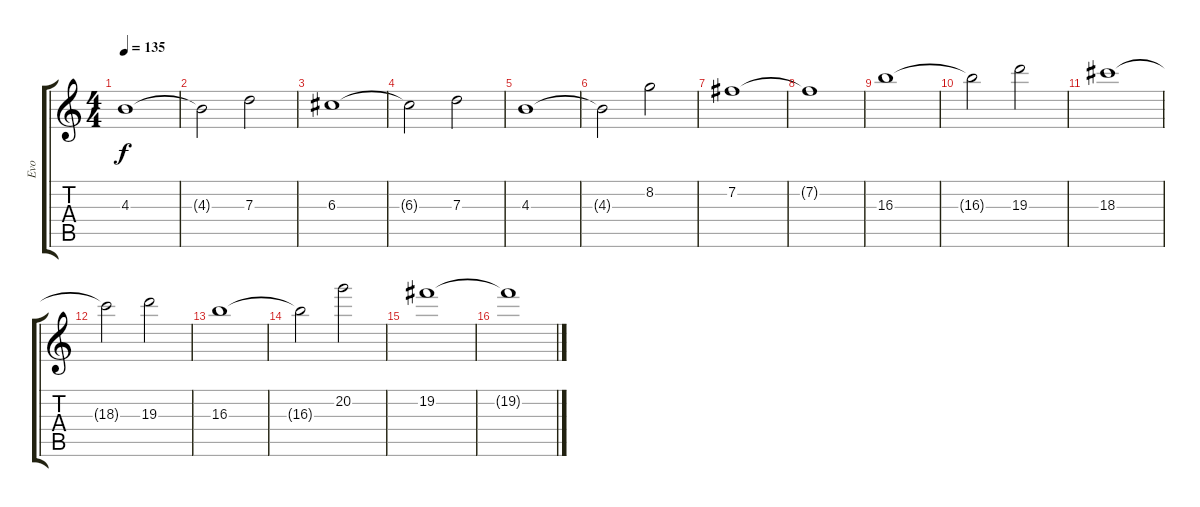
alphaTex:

\track ("Evo" "Evo") {instrument overdrivenguitar}
\staff {score tabs}
\tuning (E4 B3 G3 D3 A2 E2) {hide}
\ts (4 4)
\tempo 135
\clef g2
\ks c
4.3.1{dy f} |
4.3{t}.2 7.3.2 |
6.3.1 |
6.3{t}.2 7.3.2 |
4.3.1 |
4.3{t}.2 8.2.2 |
7.2.1 |
7.2{t}.1 |
16.3.1 |
16.3{t}.2 19.3.2 |
18.3.1 |
18.3{t}.2 19.3.2 |
16.3.1 |
16.3{t}.2 20.2.2 |
19.2.1 |
19.2{t}.1
